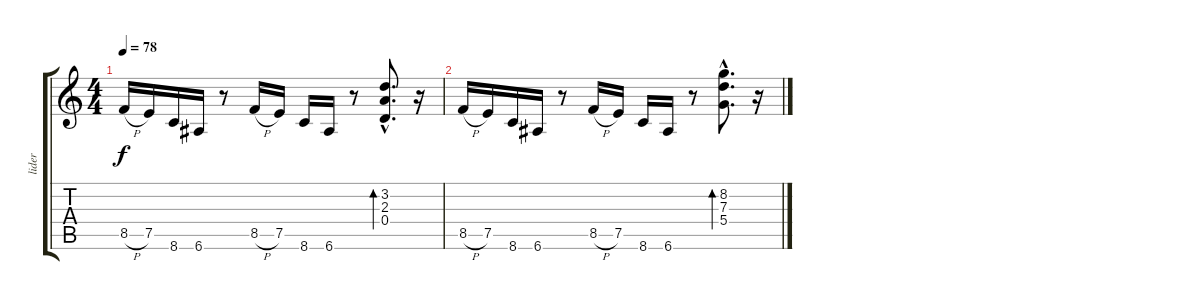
\track ("lider" "lider") {instrument distortionguitar}
\staff {score tabs}
\tuning (E4 B3 G3 D3 A2 E2) {hide}
\ts (4 4)
\tempo 78
\clef g2
\ks c
8.5{h}.16{dy f} 7.5.16 8.6.16 6.6.16 r.8 8.5{h}.16 7.5.16 8.6.16 6.6.16 r.8 (3.2{hac} 2.3{hac} 0.4{hac}).8{d bd 120} r.16 |
8.5{h}.16 7.5.16 8.6.16 6.6.16 r.8 8.5{h}.16 7.5.16 8.6.16 6.6.16 r.8 (8.2{hac} 7.3{hac} 5.4{hac}).8{d bd 120} r.16
